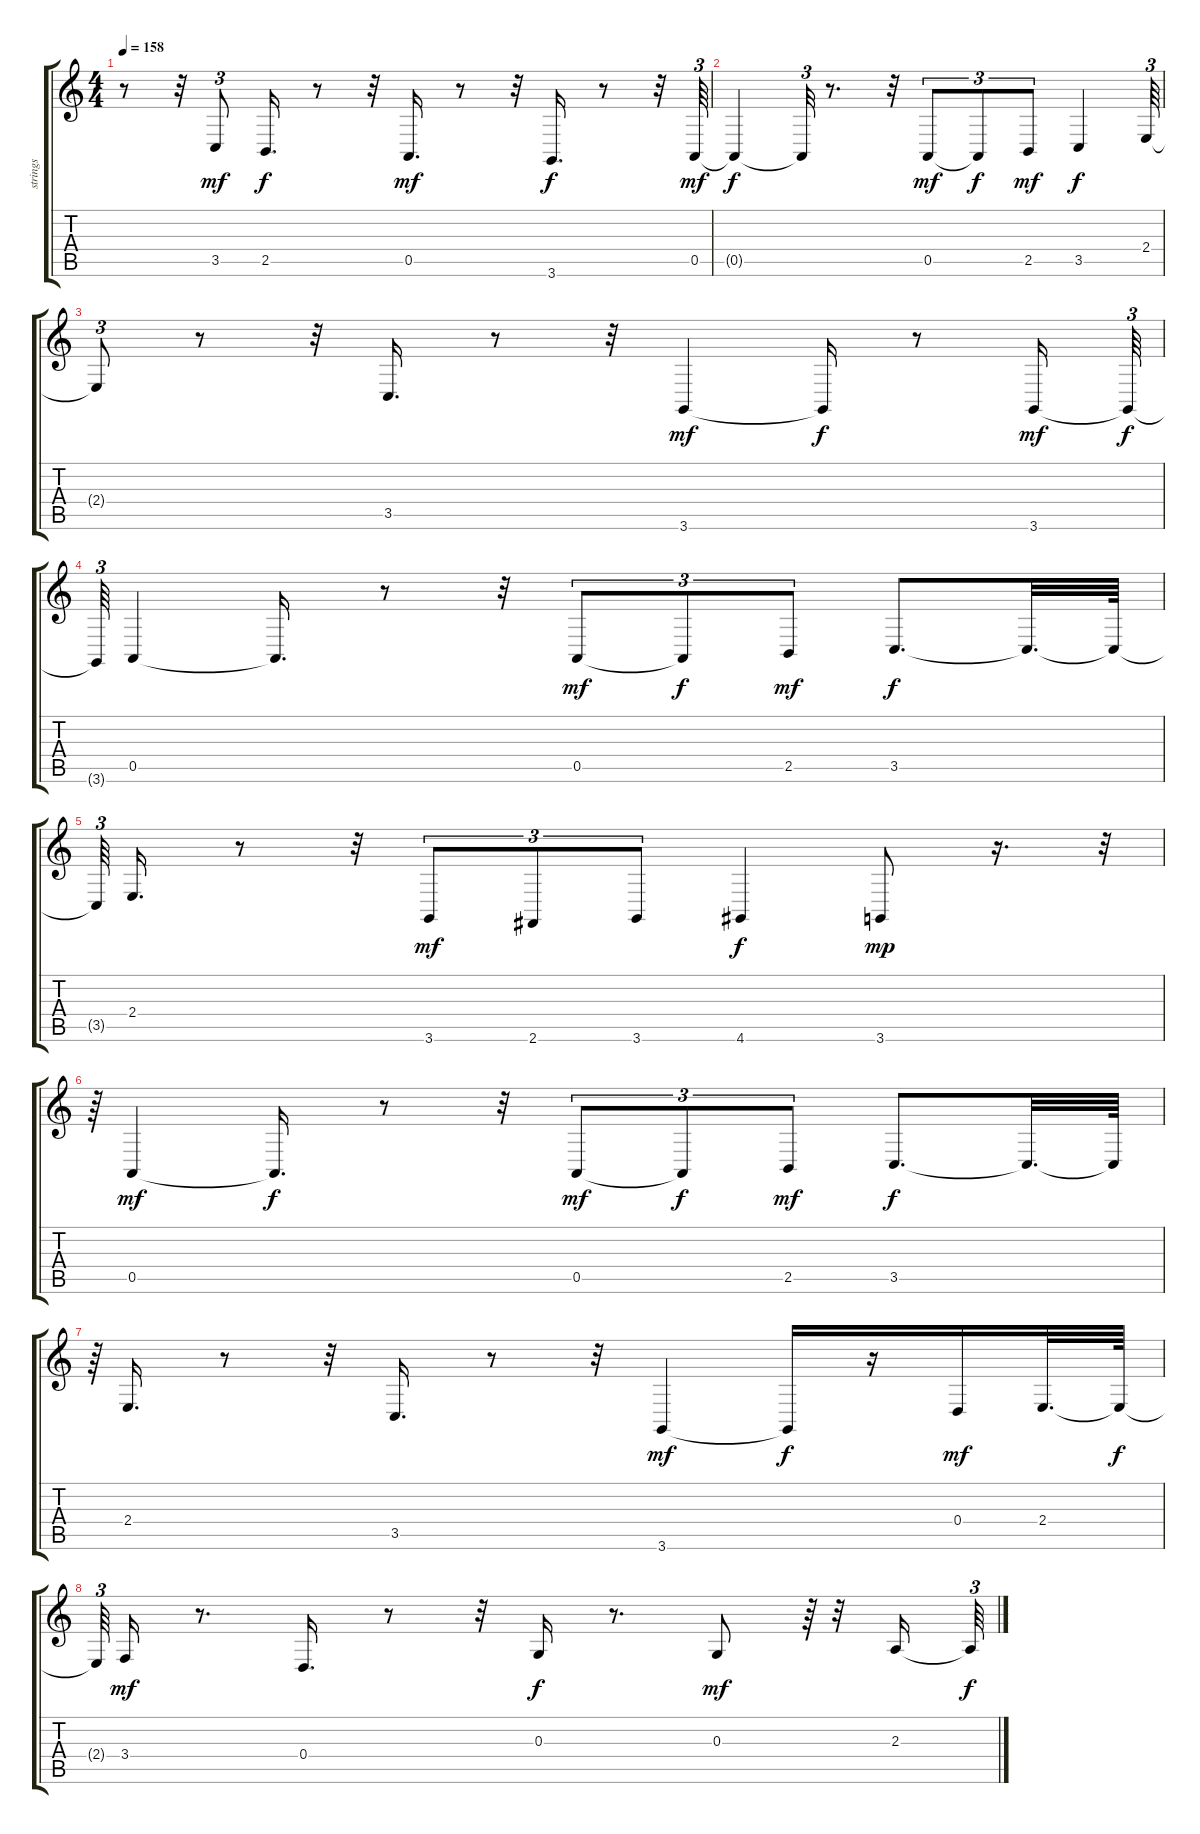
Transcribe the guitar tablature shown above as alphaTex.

\track ("strings" "strings") {instrument stringensemble1}
\staff {score tabs}
\tuning (E4 B3 G3 D3 A2 E2) {hide}
\ts (4 4)
\tempo 158
\clef g2
\ks c
r.8{dy mp} r.32 3.5.8{tu (3 2) dy mf} 2.5.16{d dy f} r.8 r.32 0.5.16{d dy mf} r.8 r.32 3.6.16{d dy f} r.8 r.32 0.5.64{tu (3 2) dy mf} |
0.5{t}.4{dy f} 0.5{t}.32{tu (3 2)} r.8{d} r.32 0.5.8{tu (3 2) dy mf} 0.5{t}.8{tu (3 2) dy f} 2.5.8{tu (3 2) dy mf} 3.5.4{dy f} 2.4.64{tu (3 2)} |
2.4{t}.8{tu (3 2)} r.8 r.32 3.5.16{d} r.8 r.32 3.6.4{dy mf} 3.6{t}.16{dy f} r.8 3.6.16{dy mf} 3.6{t}.64{tu (3 2) dy f} |
3.6{t}.64{tu (3 2)} 0.5.4 0.5{t}.16{d} r.8 r.32 0.5.8{tu (3 2) dy mf} 0.5{t}.8{tu (3 2) dy f} 2.5.8{tu (3 2) dy mf} 3.5.8{d dy f} 3.5{t}.32{d} 3.5{t}.64 |
3.5{t}.64{tu (3 2)} 2.4.16{d} r.8 r.32 3.6.8{tu (3 2) dy mf} 2.6.8{tu (3 2)} 3.6.8{tu (3 2)} 4.6.4{dy f} 3.6.8{dy mp} r.16{d} r.32{tu (3 2)} |
r.64{tu (3 2)} 0.5.4{dy mf} 0.5{t}.16{d dy f} r.8 r.32 0.5.8{tu (3 2) dy mf} 0.5{t}.8{tu (3 2) dy f} 2.5.8{tu (3 2) dy mf} 3.5.8{d dy f} 3.5{t}.32{d} 3.5{t}.64 |
r.64{tu (3 2)} 2.4.16{d} r.8 r.32 3.5.16{d} r.8 r.32 3.6.4{dy mf} 3.6{t}.16{dy f} r.16 0.4.16{dy mf} 2.4.32{d} 2.4{t}.64{dy f} |
2.4{t}.64{tu (3 2)} 3.4.16{dy mf} r.8{d} 0.4.16{d} r.8 r.32 0.3.16{dy f} r.8{d} 0.3.8{dy mf} r.64{tu (3 2)} r.32 2.3.16 2.3{t}.64{tu (3 2) dy f}
